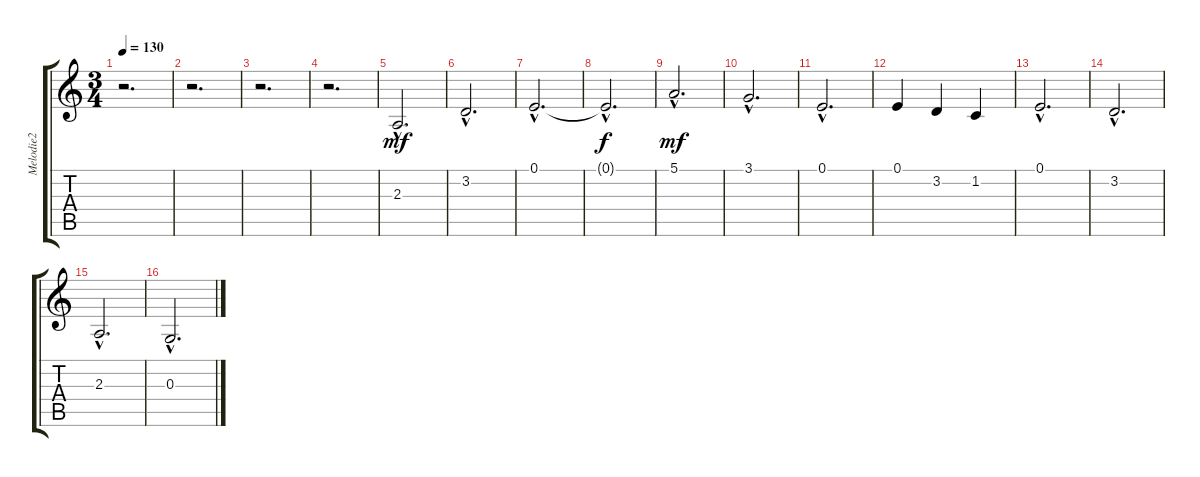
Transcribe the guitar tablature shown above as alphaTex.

\track ("Melodie2" "Melodie2") {instrument stringensemble1}
\staff {score tabs}
\tuning (E4 B3 G3 D3 A2 E2) {hide}
\ts (3 4)
\tempo 130
\clef g2
\ks c
r.2{d dy mf instrument stringensemble1} |
r.2{d} |
r.2{d} |
r.2{d} |
2.3{hac}.2{d} |
3.2{hac}.2{d} |
0.1{hac}.2{d} |
0.1{hac t}.2{d dy f} |
5.1{hac}.2{d dy mf} |
3.1{hac}.2{d} |
0.1{hac}.2{d} |
0.1.4 3.2.4 1.2.4 |
0.1{hac}.2{d} |
3.2{hac}.2{d} |
2.3{hac}.2{d} |
0.3{hac}.2{d}
